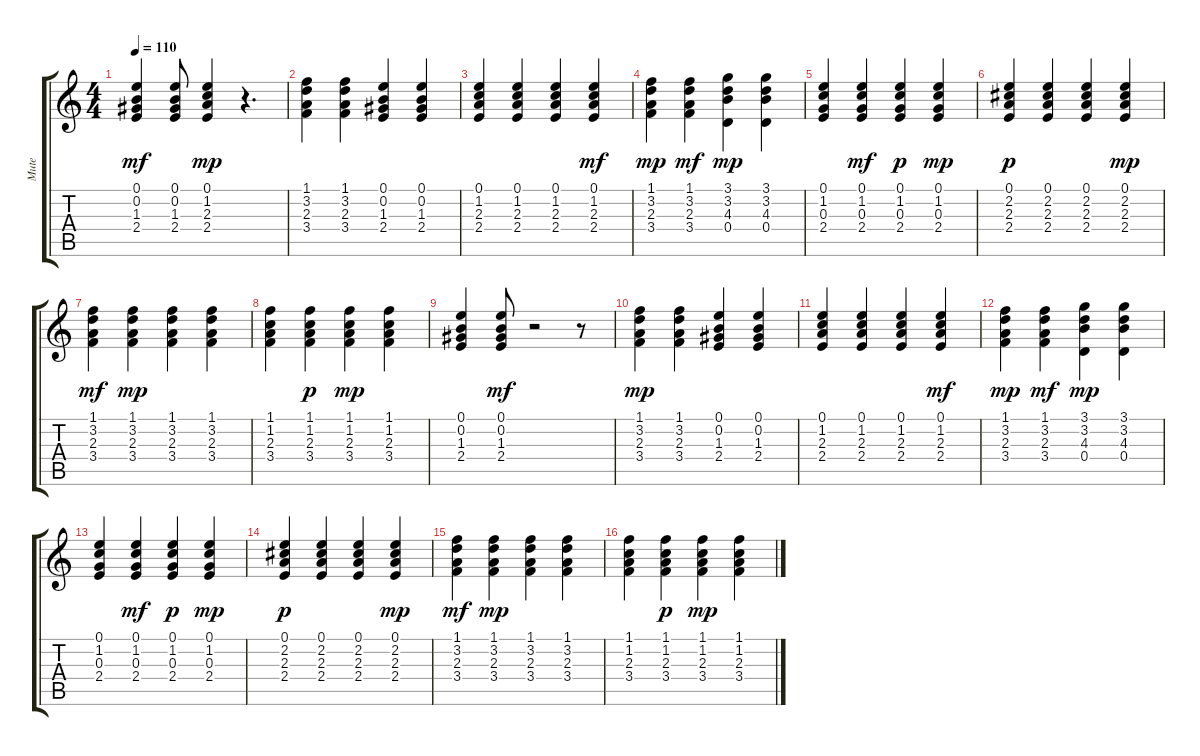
\track ("Mute" "Mute") {instrument electricguitarmuted}
\staff {score tabs}
\tuning (E4 B3 G3 D3 A2 E2) {hide}
\ts (4 4)
\tempo 110
\clef g2
\ks c
(0.1 0.2 1.3 2.4).4{dy mf} (0.1 0.2 1.3 2.4).8 (0.1 1.2 2.3 2.4).4{dy mp} r.4{d} |
(1.1 3.2 2.3 3.4).4 (1.1 3.2 2.3 3.4).4 (0.1 0.2 1.3 2.4).4 (0.1 0.2 1.3 2.4).4 |
(0.1 1.2 2.3 2.4).4 (0.1 1.2 2.3 2.4).4 (0.1 1.2 2.3 2.4).4 (0.1 1.2 2.3 2.4).4{dy mf} |
(1.1 3.2 2.3 3.4).4{dy mp} (1.1 3.2 2.3 3.4).4{dy mf} (3.1 3.2 4.3 0.4).4{dy mp} (3.1 3.2 4.3 0.4).4 |
(0.1 1.2 0.3 2.4).4 (0.1 1.2 0.3 2.4).4{dy mf} (0.1 1.2 0.3 2.4).4{dy p} (0.1 1.2 0.3 2.4).4{dy mp} |
(0.1 2.2 2.3 2.4).4{dy p} (0.1 2.2 2.3 2.4).4 (0.1 2.2 2.3 2.4).4 (0.1 2.2 2.3 2.4).4{dy mp} |
(1.1 3.2 2.3 3.4).4{dy mf} (1.1 3.2 2.3 3.4).4{dy mp} (1.1 3.2 2.3 3.4).4 (1.1 3.2 2.3 3.4).4 |
(1.1 1.2 2.3 3.4).4 (1.1 1.2 2.3 3.4).4{dy p} (1.1 1.2 2.3 3.4).4{dy mp} (1.1 1.2 2.3 3.4).4 |
(0.1 0.2 1.3 2.4).4 (0.1 0.2 1.3 2.4).8{dy mf} r.2 r.8 |
(1.1 3.2 2.3 3.4).4{dy mp} (1.1 3.2 2.3 3.4).4 (0.1 0.2 1.3 2.4).4 (0.1 0.2 1.3 2.4).4 |
(0.1 1.2 2.3 2.4).4 (0.1 1.2 2.3 2.4).4 (0.1 1.2 2.3 2.4).4 (0.1 1.2 2.3 2.4).4{dy mf} |
(1.1 3.2 2.3 3.4).4{dy mp} (1.1 3.2 2.3 3.4).4{dy mf} (3.1 3.2 4.3 0.4).4{dy mp} (3.1 3.2 4.3 0.4).4 |
(0.1 1.2 0.3 2.4).4 (0.1 1.2 0.3 2.4).4{dy mf} (0.1 1.2 0.3 2.4).4{dy p} (0.1 1.2 0.3 2.4).4{dy mp} |
(0.1 2.2 2.3 2.4).4{dy p} (0.1 2.2 2.3 2.4).4 (0.1 2.2 2.3 2.4).4 (0.1 2.2 2.3 2.4).4{dy mp} |
(1.1 3.2 2.3 3.4).4{dy mf} (1.1 3.2 2.3 3.4).4{dy mp} (1.1 3.2 2.3 3.4).4 (1.1 3.2 2.3 3.4).4 |
(1.1 1.2 2.3 3.4).4 (1.1 1.2 2.3 3.4).4{dy p} (1.1 1.2 2.3 3.4).4{dy mp} (1.1 1.2 2.3 3.4).4
